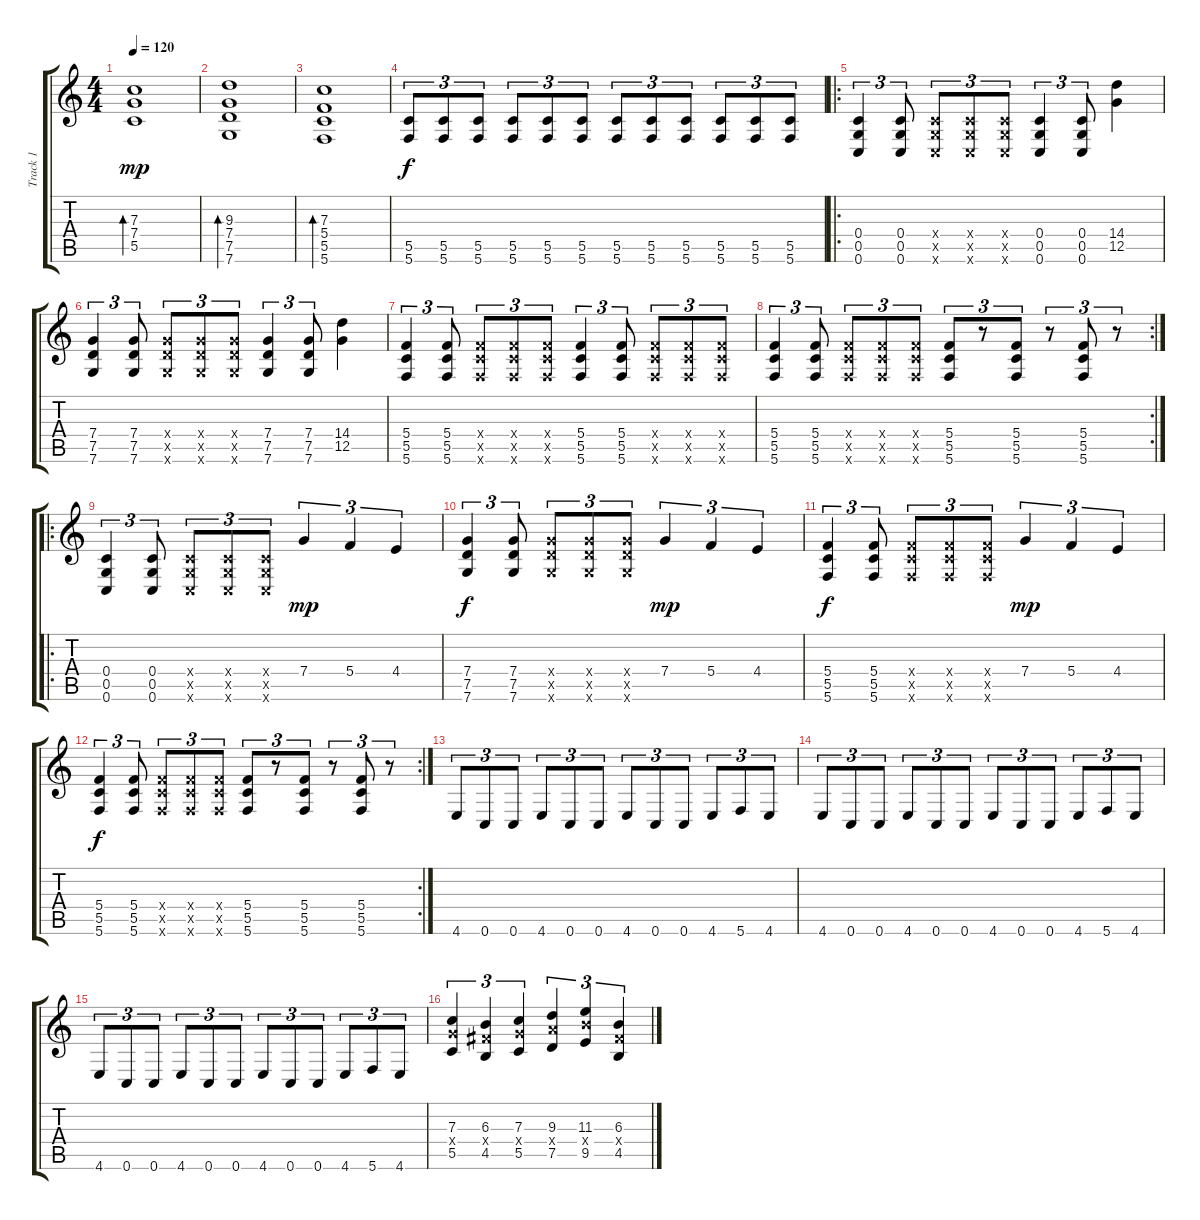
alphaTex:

\track ("Track 1" "Track 1") {instrument distortionguitar}
\staff {score tabs}
\tuning (D4 A3 F3 C3 G2 C2) {hide}
\ts (4 4)
\tempo 120
\clef g2
\ks c
(7.3 7.4 5.5).1{bd 240 dy mp} |
(9.3 7.4 7.5 7.6).1{bd 240} |
(7.3 5.4 5.5 5.6).1{bd 240} |
(5.5 5.6).8{tu (3 2) dy f} (5.5 5.6).8{tu (3 2)} (5.5 5.6).8{tu (3 2)} (5.5 5.6).8{tu (3 2)} (5.5 5.6).8{tu (3 2)} (5.5 5.6).8{tu (3 2)} (5.5 5.6).8{tu (3 2)} (5.5 5.6).8{tu (3 2)} (5.5 5.6).8{tu (3 2)} (5.5 5.6).8{tu (3 2)} (5.5 5.6).8{tu (3 2)} (5.5 5.6).8{tu (3 2)} |
\ro
(0.4 0.5 0.6).4{tu (3 2)} (0.4 0.5 0.6).8{tu (3 2)} (0.4{x} 0.5{x} 0.6{x}).8{tu (3 2)} (0.4{x} 0.5{x} 0.6{x}).8{tu (3 2)} (0.4{x} 0.5{x} 0.6{x}).8{tu (3 2)} (0.4 0.5 0.6).4{tu (3 2)} (0.4 0.5 0.6).8{tu (3 2)} (14.4 12.5).4 |
(7.4 7.5 7.6).4{tu (3 2)} (7.4 7.5 7.6).8{tu (3 2)} (7.4{x} 7.5{x} 7.6{x}).8{tu (3 2)} (7.4{x} 7.5{x} 7.6{x}).8{tu (3 2)} (7.4{x} 7.5{x} 7.6{x}).8{tu (3 2)} (7.4 7.5 7.6).4{tu (3 2)} (7.4 7.5 7.6).8{tu (3 2)} (14.4 12.5).4 |
(5.4 5.5 5.6).4{tu (3 2)} (5.4 5.5 5.6).8{tu (3 2)} (5.4{x} 5.5{x} 5.6{x}).8{tu (3 2)} (5.4{x} 5.5{x} 5.6{x}).8{tu (3 2)} (5.4{x} 5.5{x} 5.6{x}).8{tu (3 2)} (5.4 5.5 5.6).4{tu (3 2)} (5.4 5.5 5.6).8{tu (3 2)} (5.4{x} 5.5{x} 5.6{x}).8{tu (3 2)} (5.4{x} 5.5{x} 5.6{x}).8{tu (3 2)} (5.4{x} 5.5{x} 5.6{x}).8{tu (3 2)} |
\rc 2
(5.4 5.5 5.6).4{tu (3 2)} (5.4 5.5 5.6).8{tu (3 2)} (5.4{x} 5.5{x} 5.6{x}).8{tu (3 2)} (5.4{x} 5.5{x} 5.6{x}).8{tu (3 2)} (5.4{x} 5.5{x} 5.6{x}).8{tu (3 2)} (5.4 5.5 5.6).8{tu (3 2)} r.8{tu (3 2)} (5.4 5.5 5.6).8{tu (3 2)} r.8{tu (3 2)} (5.4 5.5 5.6).8{tu (3 2)} r.8{tu (3 2)} |
\ro
(0.4 0.5 0.6).4{tu (3 2)} (0.4 0.5 0.6).8{tu (3 2)} (0.4{x} 0.5{x} 0.6{x}).8{tu (3 2)} (0.4{x} 0.5{x} 0.6{x}).8{tu (3 2)} (0.4{x} 0.5{x} 0.6{x}).8{tu (3 2)} 7.4.4{tu (3 2) dy mp} 5.4.4{tu (3 2)} 4.4.4{tu (3 2)} |
(7.4 7.5 7.6).4{tu (3 2) dy f} (7.4 7.5 7.6).8{tu (3 2)} (7.4{x} 7.5{x} 7.6{x}).8{tu (3 2)} (7.4{x} 7.5{x} 7.6{x}).8{tu (3 2)} (7.4{x} 7.5{x} 7.6{x}).8{tu (3 2)} 7.4.4{tu (3 2) dy mp} 5.4.4{tu (3 2)} 4.4.4{tu (3 2)} |
(5.4 5.5 5.6).4{tu (3 2) dy f} (5.4 5.5 5.6).8{tu (3 2)} (5.4{x} 5.5{x} 5.6{x}).8{tu (3 2)} (5.4{x} 5.5{x} 5.6{x}).8{tu (3 2)} (5.4{x} 5.5{x} 5.6{x}).8{tu (3 2)} 7.4.4{tu (3 2) dy mp} 5.4.4{tu (3 2)} 4.4.4{tu (3 2)} |
\rc 2
(5.4 5.5 5.6).4{tu (3 2) dy f} (5.4 5.5 5.6).8{tu (3 2)} (5.4{x} 5.5{x} 5.6{x}).8{tu (3 2)} (5.4{x} 5.5{x} 5.6{x}).8{tu (3 2)} (5.4{x} 5.5{x} 5.6{x}).8{tu (3 2)} (5.4 5.5 5.6).8{tu (3 2)} r.8{tu (3 2)} (5.4 5.5 5.6).8{tu (3 2)} r.8{tu (3 2)} (5.4 5.5 5.6).8{tu (3 2)} r.8{tu (3 2)} |
4.6.8{tu (3 2)} 0.6.8{tu (3 2)} 0.6.8{tu (3 2)} 4.6.8{tu (3 2)} 0.6.8{tu (3 2)} 0.6.8{tu (3 2)} 4.6.8{tu (3 2)} 0.6.8{tu (3 2)} 0.6.8{tu (3 2)} 4.6.8{tu (3 2)} 5.6.8{tu (3 2)} 4.6.8{tu (3 2)} |
4.6.8{tu (3 2)} 0.6.8{tu (3 2)} 0.6.8{tu (3 2)} 4.6.8{tu (3 2)} 0.6.8{tu (3 2)} 0.6.8{tu (3 2)} 4.6.8{tu (3 2)} 0.6.8{tu (3 2)} 0.6.8{tu (3 2)} 4.6.8{tu (3 2)} 5.6.8{tu (3 2)} 4.6.8{tu (3 2)} |
4.6.8{tu (3 2)} 0.6.8{tu (3 2)} 0.6.8{tu (3 2)} 4.6.8{tu (3 2)} 0.6.8{tu (3 2)} 0.6.8{tu (3 2)} 4.6.8{tu (3 2)} 0.6.8{tu (3 2)} 0.6.8{tu (3 2)} 4.6.8{tu (3 2)} 5.6.8{tu (3 2)} 4.6.8{tu (3 2)} |
(7.3 7.4{x} 5.5).4{tu (3 2)} (6.3 6.4{x} 4.5).4{tu (3 2)} (7.3 7.4{x} 5.5).4{tu (3 2)} (9.3 9.4{x} 7.5).4{tu (3 2)} (11.3 11.4{x} 9.5).4{tu (3 2)} (6.3 6.4{x} 4.5).4{tu (3 2)}
